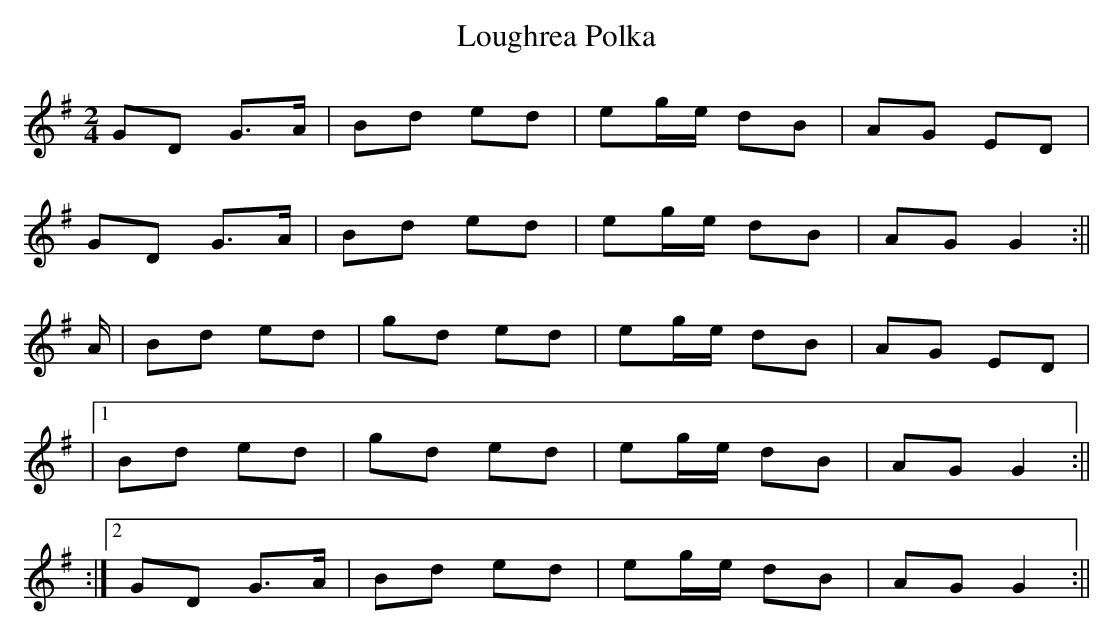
X:1
T:Loughrea Polka
M:2/4
L:1/16
K:G
G2D2 G3A|B2d2 e2d2|e2ge d2B2|A2G2 E2D2| !
G2D2 G3A|B2d2 e2d2|e2ge d2B2|A2G2 G4 :|| !
A|B2d2 e2d2|g2d2 e2d2|e2ge d2B2|A2G2 E2D2|!
|1 B2d2 e2d2|g2d2 e2d2|e2ge d2B2|A2G2 G4 :|| !
:|2 G2D2 G3A|B2d2 e2d2|e2ge d2B2|A2G2 G4 :||
